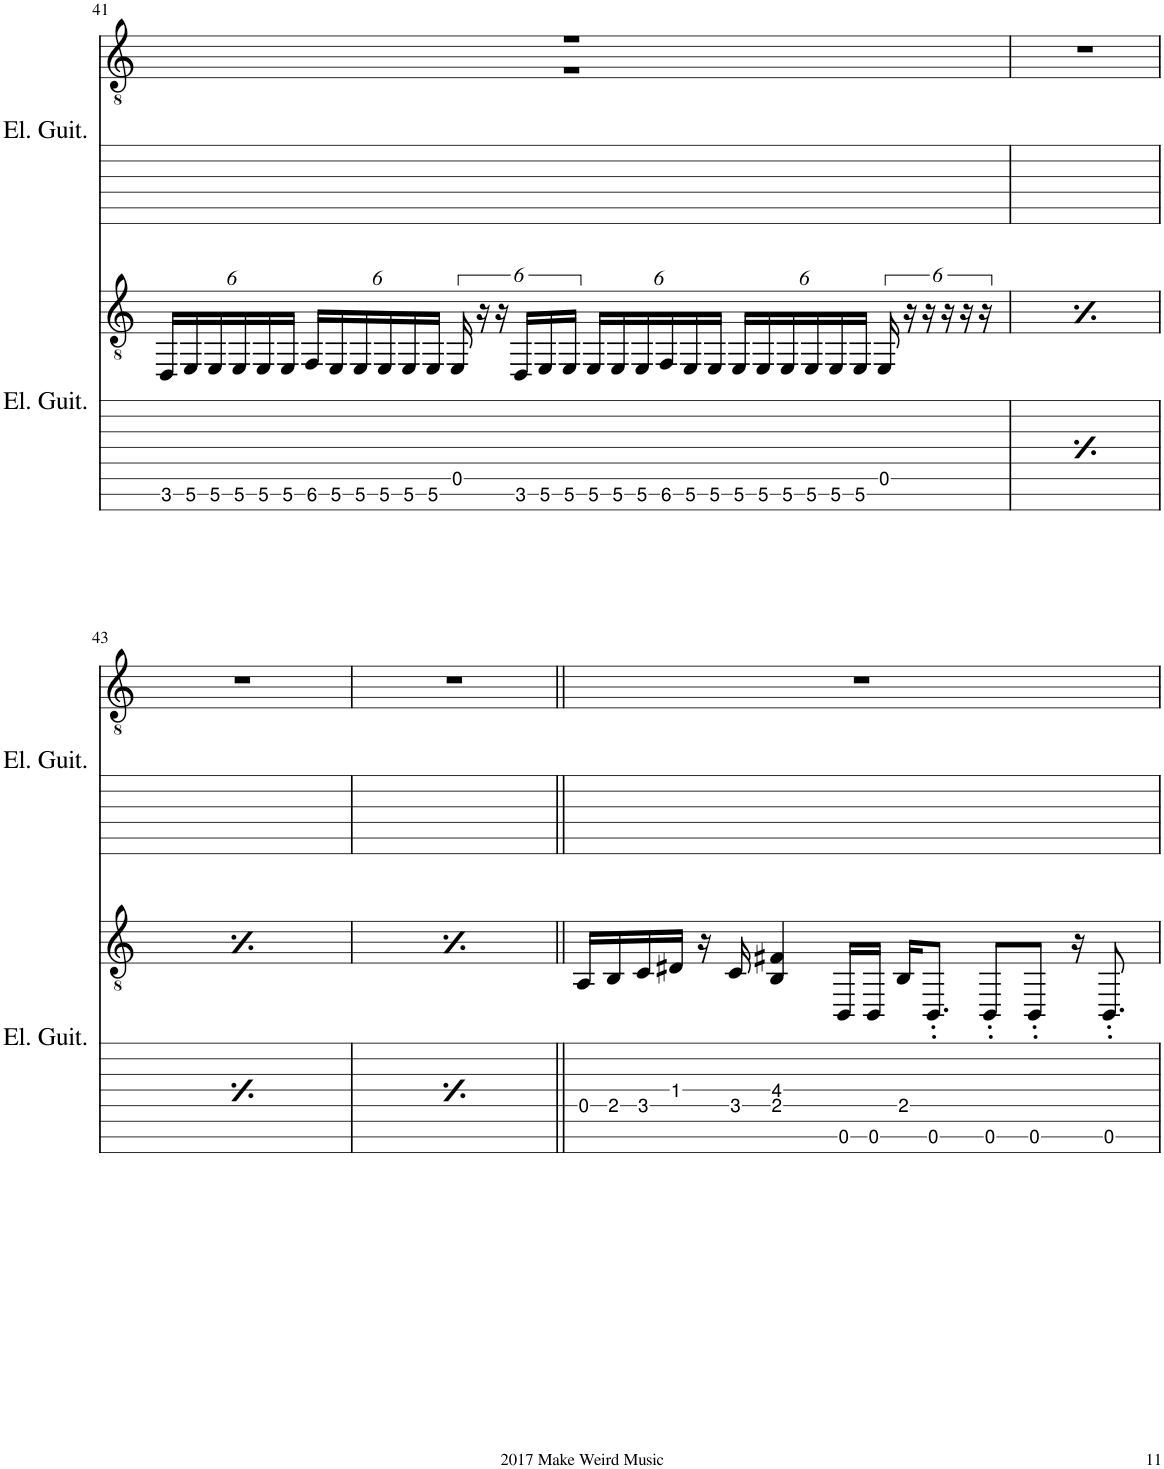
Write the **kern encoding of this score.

**kern	**kern	**kern	**kern
*part2	*part2	*part1	*part1
*staff4	*staff3	*staff2	*staff1
*I"Electric Guitar	*	*I"Electric Guitar	*
*I'El. Guit.	*	*I'El. Guit.	*
!!LO:PB:g=z
*	*clefGv2	*	*clefGv2
*k[]	*k[]	*k[]	*k[]
*M6/4	*M6/4	*M6/4	*M6/4
*Xbrackettup	*Xbrackettup	*	*
=41	=41	=41	=41
*	*	*^	*^
24DDLL	24DD/LL	1.r	1.r	1.r	1.r
24EE	24EE/	.	.	.	.
24EE	24EE/	.	.	.	.
24EE	24EE/	.	.	.	.
24EE	24EE/	.	.	.	.
24EE	24EE/JJ	.	.	.	.
24FF	24FF/LL	.	.	.	.
24EE	24EE/	.	.	.	.
24EE	24EE/	.	.	.	.
24EE	24EE/	.	.	.	.
24EE	24EE/	.	.	.	.
24EE	24EE/JJ	.	.	.	.
*	*brackettup	*	*	*	*
24EEJJ	24EE/	.	.	.	.
24r	24r	.	.	.	.
24r	24r	.	.	.	.
24DDLL	24DD/LL	.	.	.	.
24EE	24EE/	.	.	.	.
24EEJJ	24EE/JJ	.	.	.	.
*	*Xbrackettup	*	*	*	*
24EELL	24EE/LL	.	.	.	.
24EE	24EE/	.	.	.	.
24EE	24EE/	.	.	.	.
24FF	24FF/	.	.	.	.
24EE	24EE/	.	.	.	.
24EE	24EE/JJ	.	.	.	.
24EE	24EE/LL	.	.	.	.
24EE	24EE/	.	.	.	.
24EE	24EE/	.	.	.	.
24EE	24EE/	.	.	.	.
24EE	24EE/	.	.	.	.
24EE	24EE/JJ	.	.	.	.
*	*brackettup	*	*	*	*
24EEJJ	24EE/	.	.	.	.
24r	24r	.	.	.	.
24r	24r	.	.	.	.
24r	24r	.	.	.	.
24r	24r	.	.	.	.
24r	24r	.	.	.	.
*	*	*v	*v	*	*
*	*	*	*v	*v
=42	=42	=42	=42
*	*Xbrackettup	*	*
24DDLL	24DD/LL	1.r	1.r
24EE	24EE/	.	.
24EE	24EE/	.	.
24EE	24EE/	.	.
24EE	24EE/	.	.
24EE	24EE/JJ	.	.
24FF	24FF/LL	.	.
24EE	24EE/	.	.
24EE	24EE/	.	.
24EE	24EE/	.	.
24EE	24EE/	.	.
24EE	24EE/JJ	.	.
*	*brackettup	*	*
24EEJJ	24EE/	.	.
24r	24r	.	.
24r	24r	.	.
24DDLL	24DD/LL	.	.
24EE	24EE/	.	.
24EEJJ	24EE/JJ	.	.
*	*Xbrackettup	*	*
24EELL	24EE/LL	.	.
24EE	24EE/	.	.
24EE	24EE/	.	.
24FF	24FF/	.	.
24EE	24EE/	.	.
24EE	24EE/JJ	.	.
24EE	24EE/LL	.	.
24EE	24EE/	.	.
24EE	24EE/	.	.
24EE	24EE/	.	.
24EE	24EE/	.	.
24EE	24EE/JJ	.	.
*	*brackettup	*	*
24EEJJ	24EE/	.	.
24r	24r	.	.
24r	24r	.	.
24r	24r	.	.
24r	24r	.	.
24r	24r	.	.
!!LO:LB:g=z
=43	=43	=43	=43
*	*Xbrackettup	*	*
24DDLL	24DD/LL	1.r	1.r
24EE	24EE/	.	.
24EE	24EE/	.	.
24EE	24EE/	.	.
24EE	24EE/	.	.
24EE	24EE/JJ	.	.
24FF	24FF/LL	.	.
24EE	24EE/	.	.
24EE	24EE/	.	.
24EE	24EE/	.	.
24EE	24EE/	.	.
24EE	24EE/JJ	.	.
*	*brackettup	*	*
24EEJJ	24EE/	.	.
24r	24r	.	.
24r	24r	.	.
24DDLL	24DD/LL	.	.
24EE	24EE/	.	.
24EEJJ	24EE/JJ	.	.
*	*Xbrackettup	*	*
24EELL	24EE/LL	.	.
24EE	24EE/	.	.
24EE	24EE/	.	.
24FF	24FF/	.	.
24EE	24EE/	.	.
24EE	24EE/JJ	.	.
24EE	24EE/LL	.	.
24EE	24EE/	.	.
24EE	24EE/	.	.
24EE	24EE/	.	.
24EE	24EE/	.	.
24EE	24EE/JJ	.	.
*	*brackettup	*	*
24EEJJ	24EE/	.	.
24r	24r	.	.
24r	24r	.	.
24r	24r	.	.
24r	24r	.	.
24r	24r	.	.
=44	=44	=44	=44
*	*Xbrackettup	*	*
24DDLL	24DD/LL	1.r	1.r
24EE	24EE/	.	.
24EE	24EE/	.	.
24EE	24EE/	.	.
24EE	24EE/	.	.
24EE	24EE/JJ	.	.
24FF	24FF/LL	.	.
24EE	24EE/	.	.
24EE	24EE/	.	.
24EE	24EE/	.	.
24EE	24EE/	.	.
24EE	24EE/JJ	.	.
*	*brackettup	*	*
24EEJJ	24EE/	.	.
24r	24r	.	.
24r	24r	.	.
24DDLL	24DD/LL	.	.
24EE	24EE/	.	.
24EEJJ	24EE/JJ	.	.
*	*Xbrackettup	*	*
24EELL	24EE/LL	.	.
24EE	24EE/	.	.
24EE	24EE/	.	.
24FF	24FF/	.	.
24EE	24EE/	.	.
24EE	24EE/JJ	.	.
24EE	24EE/LL	.	.
24EE	24EE/	.	.
24EE	24EE/	.	.
24EE	24EE/	.	.
24EE	24EE/	.	.
24EE	24EE/JJ	.	.
*	*brackettup	*	*
24EEJJ	24EE/	.	.
24r	24r	.	.
24r	24r	.	.
24r	24r	.	.
24r	24r	.	.
24r	24r	.	.
=45||	=45||	=45||	=45||
16AALL	16AA/LL	1.r	1.r
16BB	16BB/	.	.
16C	16C/	.	.
16D#XJJ	16D#X/JJ	.	.
16r	16r	.	.
16C	16C/	.	.
4BB 4F#	4BB/ 4F#X/	.	.
16BBBLL	16BBB/LL	.	.
16BBBJJ	16BBB/JJ	.	.
16BBKL	16BB/KL	.	.
8.BBB'	8.BBB'/J	.	.
8BBB'	8BBB'/L	.	.
8BBB'J	8BBB'/J	.	.
16r	16r	.	.
8.BBB'	8.BBB'/	.	.
=	=	=	=
*-	*-	*-	*-
